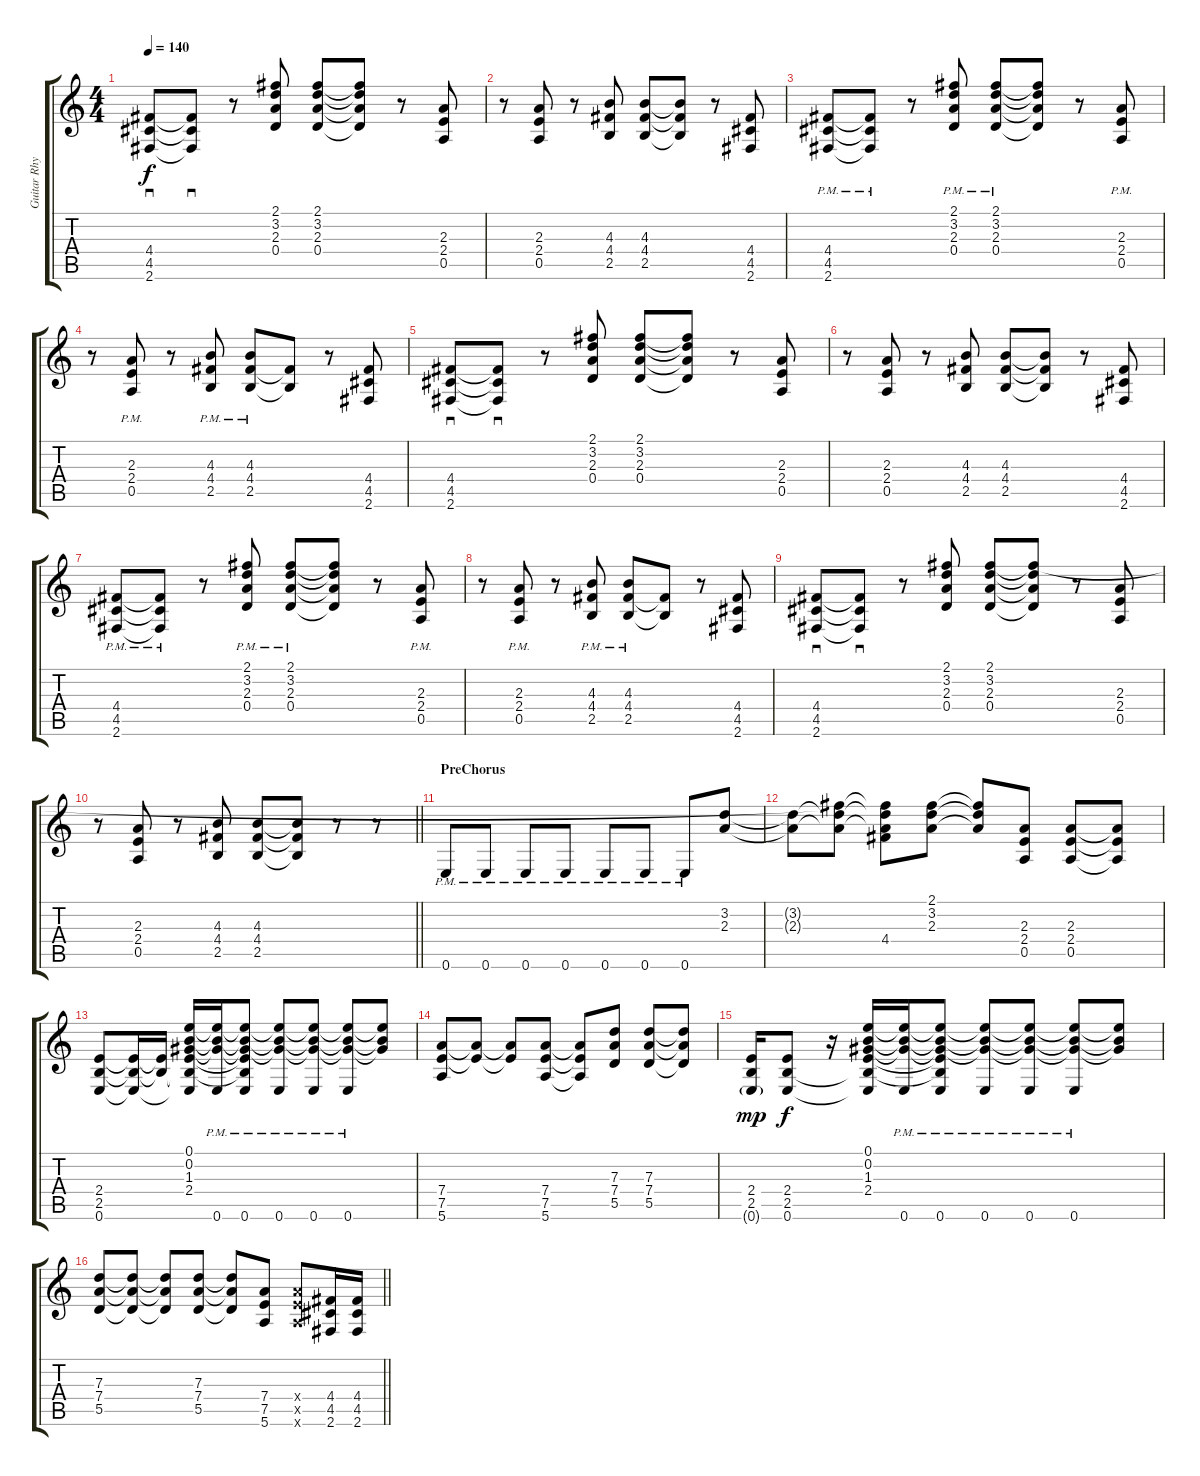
\track ("Guitar Rhythm" "Guitar Rhy") {instrument overdrivenguitar}
\staff {score tabs}
\tuning (E4 B3 G3 D3 A2 E2) {hide}
\ts (4 4)
\tempo 140
\clef g2
\ks c
(4.4 4.5 2.6).8{sd dy f} (4.4{t} 4.5{t} 2.6{t}).8{sd} r.8 (2.1 3.2 2.3 0.4).8 (2.1 3.2 2.3 0.4).8 (2.1{t} 3.2{t} 2.3{t} 0.4{t}).8 r.8 (2.3 2.4 0.5).8 |
r.8 (2.3 2.4 0.5).8 r.8 (4.3 4.4 2.5).8 (4.3 4.4 2.5).8 (4.3{t} 4.4{t} 2.5{t}).8 r.8 (4.4 4.5 2.6).8 |
(4.4{pm} 4.5{pm} 2.6{pm}).8 (4.4{pm t} 4.5{pm t} 2.6{pm t}).8 r.8 (2.1 3.2 2.3{pm} 0.4{pm}).8 (2.1 3.2 2.3{pm} 0.4{pm}).8 (2.1{t} 3.2{t} 2.3{t} 0.4{t}).8 r.8 (2.3 2.4{pm} 0.5{pm}).8 |
r.8 (2.3 2.4{pm} 0.5{pm}).8 r.8 (4.3 4.4{pm} 2.5{pm}).8 (4.3 4.4{pm} 2.5{pm}).8 (4.4{t} 2.5{t}).8 r.8 (4.4 4.5 2.6).8 |
(4.4 4.5 2.6).8{sd} (4.4{t} 4.5{t} 2.6{t}).8{sd} r.8 (2.1 3.2 2.3 0.4).8 (2.1 3.2 2.3 0.4).8 (2.1{t} 3.2{t} 2.3{t} 0.4{t}).8 r.8 (2.3 2.4 0.5).8 |
r.8 (2.3 2.4 0.5).8 r.8 (4.3 4.4 2.5).8 (4.3 4.4 2.5).8 (4.3{t} 4.4{t} 2.5{t}).8 r.8 (4.4 4.5 2.6).8 |
(4.4{pm} 4.5{pm} 2.6{pm}).8 (4.4{pm t} 4.5{pm t} 2.6{pm t}).8 r.8 (2.1 3.2 2.3{pm} 0.4{pm}).8 (2.1 3.2 2.3{pm} 0.4{pm}).8 (2.1{t} 3.2{t} 2.3{t} 0.4{t}).8 r.8 (2.3 2.4{pm} 0.5{pm}).8 |
r.8 (2.3 2.4{pm} 0.5{pm}).8 r.8 (4.3 4.4{pm} 2.5{pm}).8 (4.3 4.4{pm} 2.5{pm}).8 (4.4{t} 2.5{t}).8 r.8 (4.4 4.5 2.6).8 |
(4.4 4.5 2.6).8{sd} (4.4{t} 4.5{t} 2.6{t}).8{sd} r.8 (2.1 3.2 2.3 0.4).8 (2.1 3.2 2.3 0.4).8 (2.1{t} 3.2{t} 2.3{t} 0.4{t}).8 r.8 (2.3 2.4 0.5).8 |
\barLineRight lightlight
r.8 (2.3 2.4 0.5).8 r.8 (4.3 4.4 2.5).8 (4.3 4.4 2.5).8 (4.3{t} 4.4{t} 2.5{t}).8 r.8 r.8 |
\section ("" "PreChorus")
0.6{pm}.8 0.6{pm}.8 0.6{pm}.8 0.6{pm}.8 0.6{pm}.8 0.6{pm}.8 0.6{pm}.8 (3.2 2.3).8 |
(3.2{t} 2.3{t}).8 (2.1{t} 3.2{t} 2.3{t}).8 (2.1{t} 3.2{t} 2.3{t} 4.4).8 (2.1 3.2 2.3).8 (2.1{t} 3.2{t} 2.3{t}).8 (2.3 2.4 0.5).8 (2.3 2.4 0.5).8 (2.3{t} 2.4{t} 0.5{t}).8 |
(2.4 2.5 0.6).8 (2.4{t} 2.5{t} 0.6{t}).16 (2.4{t} 2.5{t}).16 (0.1 0.2 1.3 2.4 2.5{t} 0.6{t}).16 (0.1{t} 0.2{t} 1.3{t} 0.6{pm}).16 (0.1{t} 0.2{t} 1.3{t} 2.4{t} 2.5{t} 0.6{pm}).8 (0.1{t} 0.2{t} 1.3{t} 0.6{pm}).8 (0.1{t} 0.2{t} 1.3{t} 0.6{pm}).8 (0.1{t} 0.2{t} 1.3{t} 0.6{pm}).8 (0.1{t} 0.2{t} 1.3{t}).8 |
(7.4 7.5 5.6).8 (7.4{t} 7.5{t}).8 (7.4{t} 7.5{t}).8 (7.4 7.5 5.6).8 (7.4{t} 7.5{t} 5.6{t}).8 (7.3 7.4 5.5).8 (7.3 7.4 5.5).8 (7.3{t} 7.4{t} 5.5{t}).8 |
(2.4 2.5 0.6{g}).16{dy mp} (2.4 2.5 0.6).8{dy f} r.16 (0.1 0.2 1.3 2.4 2.5{t} 0.6{t}).16 (0.1{t} 0.2{t} 1.3{t} 0.6{pm}).16 (0.1{t} 0.2{t} 1.3{t} 2.4{t} 2.5{t} 0.6{pm}).8 (0.1{t} 0.2{t} 1.3{t} 0.6{pm}).8 (0.1{t} 0.2{t} 1.3{t} 0.6{pm}).8 (0.1{t} 0.2{t} 1.3{t} 0.6{pm}).8 (0.1{t} 0.2{t} 1.3{t}).8 |
\barLineRight lightlight
(7.3 7.4 5.5).8 (7.3{t} 7.4{t} 5.5{t}).8 (7.3{t} 7.4{t} 5.5{t}).8 (7.3 7.4 5.5).8 (7.3{t} 7.4{t} 5.5{t}).8 (7.4 7.5 5.6).8 (7.4{x} 7.5{x} 5.6{x}).8 (4.4 4.5 2.6).16 (4.4 4.5 2.6).16
